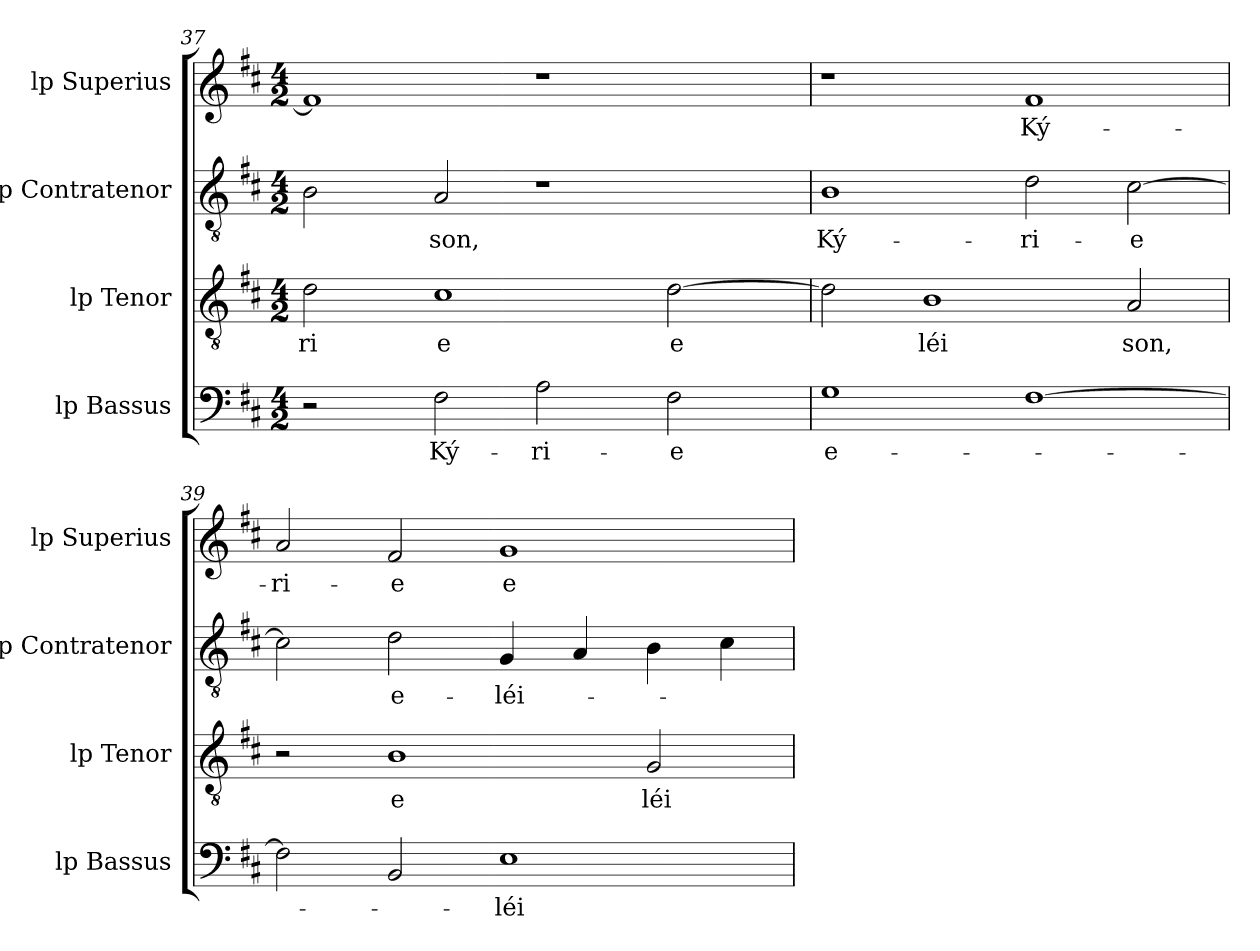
**kern	**text	**kern	**text	**kern	**text	**kern	**text
*part4	*part4	*part3	*part3	*part2	*part2	*part1	*part1
*staff4	*staff4	*staff3	*staff3	*staff2	*staff2	*staff1	*staff1
*I"lp Bassus	*	*I"lp Tenor	*	*I"lp Contratenor	*	*I"lp Superius	*
*I'lp Bassus	*	*I'lp Tenor	*	*I'lp Contratenor	*	*I'lp Superius	*
!!LO:LB:g=z
*clefF4	*	*clefGv2	*	*clefGv2	*	*clefG2	*
*k[f#c#]	*	*k[f#c#]	*	*k[f#c#]	*	*k[f#c#]	*
*D:	*	*D:	*	*D:	*	*D:	*
*M4/2	*	*M4/2	*	*M4/2	*	*M4/2	*
=37	=37	=37	=37	=37	=37	=37	=37
!	!	!	!LO:LY:b:cj	!	!	!	!
*	*	*	*	*^	*	*	*
*	*	*	*	*	*^	*	*	*
2r	.	2d\	ri	2B\	64ryy	16ryy	.	1f#]	.
.	.	.	.	.	1ryy	.	.	.	.
.	.	.	.	.	.	1ryy	.	.	.
!	!LO:LY:b:rj	!	!LO:LY:b:cj	!	!	!	!LO:LY:b:cj	!	!
2F#\	Ký-	1c#	e	2A/	.	.	son,	.	.
!	!LO:LY:b:cj	!	!	!	!	!	!	!	!
2A\	-ri-	.	.	1r	.	.	.	1r	.
.	.	.	.	.	2ryy	.	.	.	.
.	.	.	.	.	.	2...ryy	.	.	.
!	!LO:LY:b:cj	!	!LO:LY:b:cj	!	!	!	!	!	!
2F#\	-e	[>2d\	e	.	.	.	.	.	.
.	.	.	.	.	4ryy	.	.	.	.
.	.	.	.	.	8...ryy	.	.	.	.
=38	=38	=38	=38	=38	=38	=38	=38	=38	=38
!	!LO:LY:b:rj	!	!	!	!	!	!LO:LY:b:rj	!	!
*	*	*	*	*v	*v	*v	*	*	*
1G	e-	2d\]	.	1B	Ký-	1r	.
!	!	!	!LO:LY:b:cj	!	!	!	!
.	.	1B	léi	.	.	.	.
!	!	!	!	!	!LO:LY:b:cj	!	!LO:LY:b:rj
[>1F#	.	.	.	2d\	-ri-	1f#	Ký-
!	!	!	!LO:LY:b:cj	!	!LO:LY:b:cj	!	!
.	.	2A/	son,	[>2c#\	-e	.	.
=39	=39	=39	=39	=39	=39	=39	=39
!	!	!	!	!	!	!	!LO:LY:b:cj
2F#\]	.	2r	.	2c#\]	.	2a/	-ri-
!	!	!	!LO:LY:b:cj	!	!LO:LY:b:cj	!	!LO:LY:b:cj
2BB/	.	1B	e	2d\	e-	2f#/	-e
!	!LO:LY:b:cj	!	!	!	!LO:LY:b:cj	!	!LO:LY:b:cj
1E	-léi-	.	.	4G/	-léi-	1g	e-
.	.	.	.	4A/	.	.	.
!	!	!	!LO:LY:b:cj	!	!	!	!
.	.	2G/	léi	4B\	.	.	.
.	.	.	.	4c#\	.	.	.
=	=	=	=	=	=	=	=
*-	*-	*-	*-	*-	*-	*-	*-
